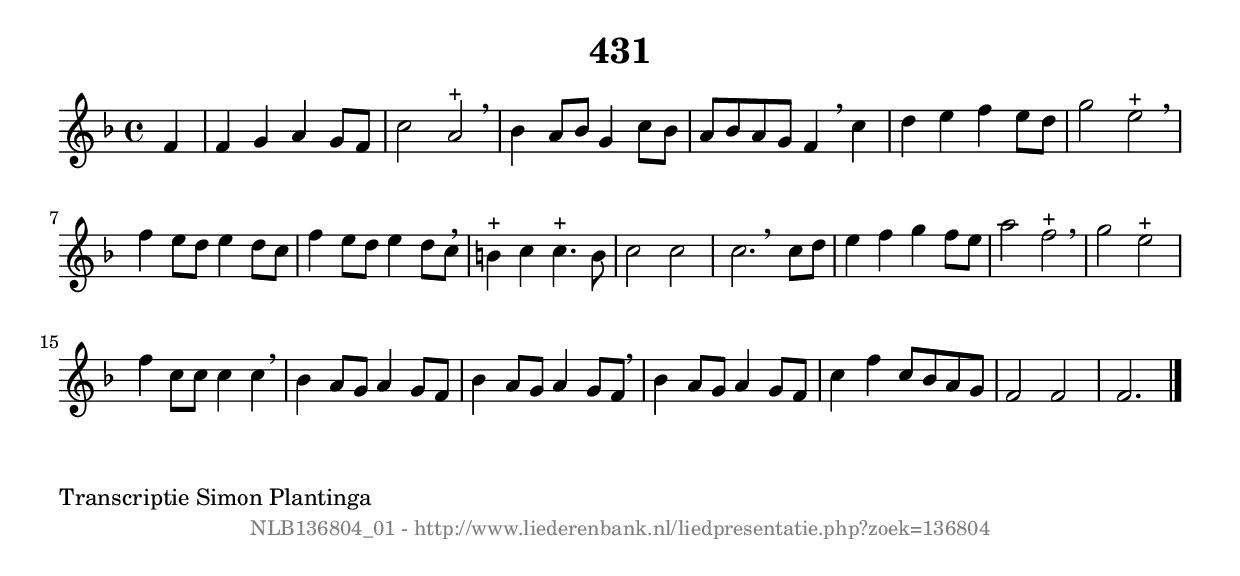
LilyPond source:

%
% produced by wce2krn 1.64 (7 June 2014)
%
\version"2.16"
#(append! paper-alist '(("long" . (cons (* 210 mm) (* 2000 mm)))))
#(set-default-paper-size "long")
sb = {\breathe}
mBreak = {\breathe }
bBreak = {\breathe }
x = {\once\override NoteHead #'style = #'cross }
gl=\glissando
itime={\override Staff.TimeSignature #'stencil = ##f }
ficta = {\once\set suggestAccidentals = ##t}
fine = {\once\override Score.RehearsalMark #'self-alignment-X = #1 \mark \markup {\italic{Fine}}}
dc = {\once\override Score.RehearsalMark #'self-alignment-X = #1 \mark \markup {\italic{D.C.}}}
dcf = {\once\override Score.RehearsalMark #'self-alignment-X = #1 \mark \markup {\italic{D.C. al Fine}}}
dcc = {\once\override Score.RehearsalMark #'self-alignment-X = #1 \mark \markup {\italic{D.C. al Coda}}}
ds = {\once\override Score.RehearsalMark #'self-alignment-X = #1 \mark \markup {\italic{D.S.}}}
dsf = {\once\override Score.RehearsalMark #'self-alignment-X = #1 \mark \markup {\italic{D.S. al Fine}}}
dsc = {\once\override Score.RehearsalMark #'self-alignment-X = #1 \mark \markup {\italic{D.S. al Coda}}}
pv = {\set Score.repeatCommands = #'((volta "1"))}
sv = {\set Score.repeatCommands = #'((volta "2"))}
tv = {\set Score.repeatCommands = #'((volta "3"))}
qv = {\set Score.repeatCommands = #'((volta "4"))}
xv = {\set Score.repeatCommands = #'((volta #f))}
\header{ tagline = ""
title = "431"
}
\score {{
\key f \major
\relative g'
{
\set melismaBusyProperties = #'()
\partial 32*8
\time 4/4
\tempo 4=120
\override Score.MetronomeMark #'transparent = ##t
\override Score.RehearsalMark #'break-visibility = #(vector #t #t #f)
f4 | f4 g4 a4 g8 f8 | c'2 a2^"+" \sb | bes4 a8 bes8 g4 c8 bes8 | a8 bes8 a8 g8 f4 \sb c'4 | d4 e4 f4 e8 d8 | g2 e2^"+" | \mBreak \bar "|"
f4 e8 d8 e4 d8 c8 | f4 e8 d8 e4 d8 c8 \sb | b4^"+" c4 c4.^"+" b8 | c2 c2 | c2. \bar ":|:" \bBreak
c8 d8 | e4 f4 g4 f8 e8 | a2 f2^"+" \sb | g2 e2^"+" | f4 c8 c8 c4 c4 \sb | bes4 a8 g8 a4 g8 f8 | bes4 a8 g8 a4 g8 f8 | \mBreak \bar "|"
bes4 a8 g8 a4 g8 f8 | c'4 f4 c8 bes8 a8 g8 | f2 f2 | f2. \bar "|."
 }}
 \midi { }
 \layout {
            indent = 0.0\cm
}
}
\markup { \wordwrap-string #" 
Transcriptie Simon Plantinga
"}
\markup { \vspace #0 } \markup { \with-color #grey \fill-line { \center-column { \smaller "NLB136804_01 - http://www.liederenbank.nl/liedpresentatie.php?zoek=136804" } } }
